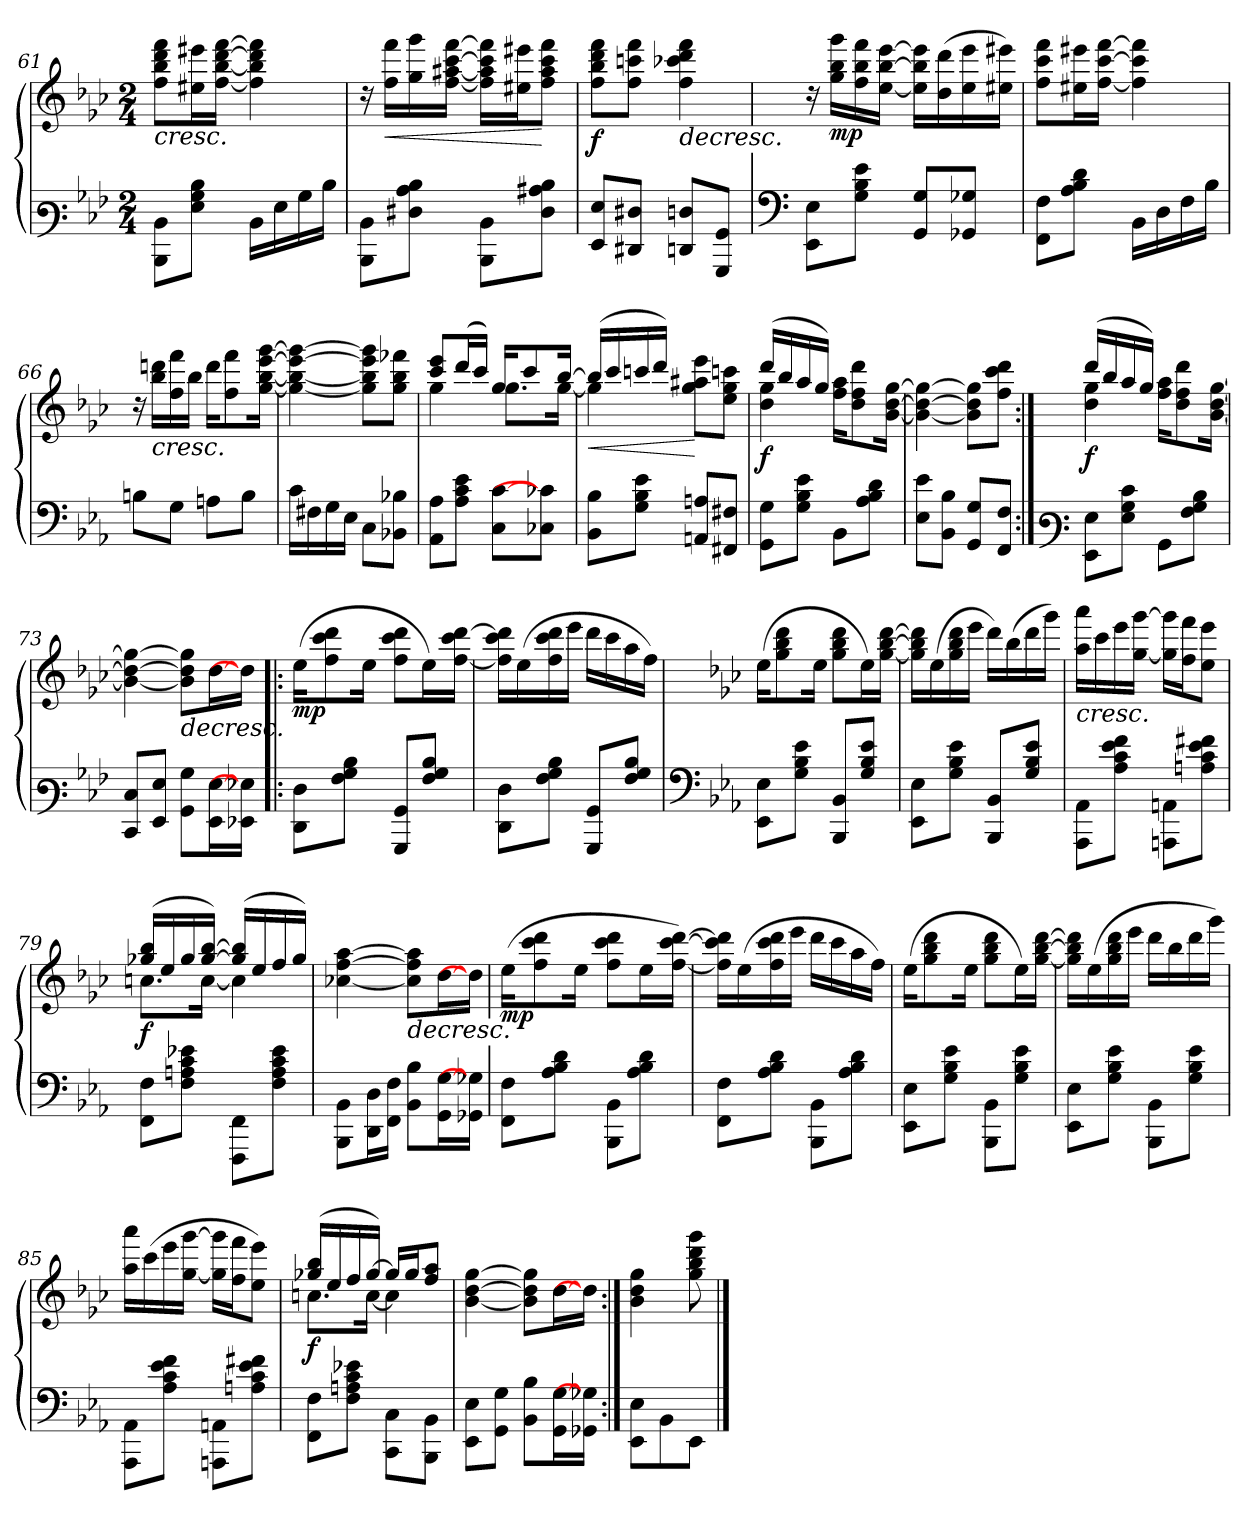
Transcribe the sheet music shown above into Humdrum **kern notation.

**kern	**kern	**dynam
*part1	*part1	*part1
*staff2	*staff1	*staff1/2
*clefF3	*clefG3	*
*k[b-e-a-]	*k[b-e-a-]	*
*M2/4	*M2/4	*
=61	=61	=61
!	!	!LO:HP:b
8DD\ 8D\L	8dd\ 8gg\ 8bb-\ 8ddd\L	<
8G\ 8B-\ 8d\J	16cc#X\ 16ccc#X\L	.
.	[<16dd\ [>16gg\ [>16bb-\ [>16ddd\JJ	.
16D\LL	4dd\] 4gg\] 4bb-\] 4ddd\]	.
16G\	.	.
16B-\	.	.
16d\JJ	.	.
=62	=62	=62
8DD\ 8D\L	16ra	.
!	!	!LO:HP:b
.	16dd\ 16ddd\LL	<
8F#X\ 8c\ 8d\J	16ee-\ 16eee-\	.
.	[<16dd\ [>16ff#\ [>16aa-\ [>16ddd\JJ	.
8DD\ 8D\L	16dd\] 16ff#\] 16aa-\] 16ddd\]LL	.
.	16cc#X\ 16ccc#X\J	.
8F#\ 8c#\ 8d\J	8dd\ 8ff#\ 8aa-\ 8ddd\J	[
=63	=63	=63
!	!	!LO:DY:b
8GG/ 8G/L	8dd\ 8gg\ 8bb-\ 8ddd\L	f
8FF#X/ 8F#X/J	8dd\ 8aan\ 8ddd\J	.
!	!	!LO:HP:n=1:b
8FFn/ 8Fn/L	4dd\ 4aa-X\ 4bb-\ 4ddd\	[ >
8BBB-/ 8BB-/J	.	.
!!LO:LB:g=z
=64	=64	=64
*clefF4	*	*
8EE-\ 8E-\L	16ra	.
!	!	!LO:DY:b
.	16ee-\ 16gg\ 16eee-\LL	mp
8G\ 8B-\ 8e-\J	16dd\ 16gg\ 16ddd\	.
.	[<16cc\ [>16gg\ [>16ccc\JJ	.
8GG/ 8G/L	16cc\] 16gg\] 16ccc\]LL	.
.	(>16b-\ 16bb-\	.
8GG-X/ 8G-X/J	16cc\ 16ccc\	.
.	16cc#X\ 16ccc#X\JJ)	.
=65	=65	=65
8FF\ 8F\L	8dd\ 8aa-\ 8ddd\L	.
8A-\ 8B-\ 8d\J	16cc#X\ 16ccc#X\L	.
.	[<16dd\ [>16aa-\ [>16ddd\JJ	.
16BB-\LL	4dd\] 4aa-\] 4ddd\]	.
16D\	.	.
16F\	.	.
16B-\JJ	.	.
=66	=66	=66
8Bn\L	16ra	.
!	!	!LO:HP:b
.	16gg\ 16bbn\LL	<
8G\J	16dd\ 16ddd\	.
.	16gg\JJ	.
8An\L	16bb\KL	.
.	8dd\ 8ddd\	.
8B\J	.	.
.	[<16ee-\ [>16gg\ [>16ccc\ [>16eee-\Jk	]
=67	=67	=67
16c\LL	4ee-\_ 4gg\_> 4ccc\_> 4eee-\_>	.
16F#X\	.	.
16G\	.	.
16E-\JJ	.	.
8C\L	8ee-\] 8gg\] 8ccc\] 8eee-\]L	.
8BB-X\ 8B-X\J	8ee-\ 8gg\ 8ddd-X\J	.
!!LO:LB:g=z
=68	=68	=68
*	*^	*
8AA-\ 8A-\L	8aa-/ 8ccc/L	4ee-\	.
8A-\ 8c\ 8e-\J	(>16bb-/L	.	.
.	16aa-/JJ)	.	.
8C\ [>8c\L	16ee-/KL	8.ee-\L	.
.	8aa-/	.	.
8C-X\ 8c-X\]J	.	.	.
.	[>16gg/Jk	[<16ee-\Jk	.
=69	=69	=69	=69
!	!	!	!LO:HP:b
8BB-\ 8B-\L	(>16gg/LL]	4ee-\]	<
.	16aa-/	.	.
8G\ 8B-\ 8e-\J	16aan/	.	.
.	16bb-/JJ)	.	.
8AAn/ 8An/L	4ryy	8ee-\ 8ff#X\ 8ccc\L	[
8FF#X/ 8F#X/J	.	8cc\ 8ee-\ 8aan\J	.
=70	=70	=70	=70
!	!	!	!LO:DY:b
8GG\ 8G\L	(>16bb-/LL	4b-\ 4ee-\	f
.	16gg/	.	.
8G\ 8B-\ 8e-\J	16ff/	.	.
.	16ee-/JJ)	.	.
8BB-\L	4ryy	16dd\ 16ff\KL	.
.	.	8b-\ 8dd\ 8bb-\	.
8A-\ 8B-\ 8d\J	.	.	.
.	.	[<16g\ [<16b-\ [>16ee-\Jk	.
*	*v	*v	*
=71	=71	=71
8E-\ 8e-\L	4g\_< 4b-\_< 4ee-\_>	.
8BB-\ 8B-\J	.	.
8GG/ 8G/L	8g\] 8b-\] 8ee-\]L	.
8FF/ 8F/J	8dd\ 8aa-\ 8bb-\J	.
!!LO:LB:g=z
=72:|!	=72:|!	=72:|!
*clefF3	*	*
*	*^	*
!	!	!	!LO:DY:b
8GG\ 8G\L	(>16bb-/LL	4b-\ 4ee-\	f
.	16gg/	.	.
8G\ 8B-\ 8e-\J	16ff/	.	.
.	16ee-/JJ)	.	.
8BB-\L	4ryy	16dd\ 16ff\KL	.
.	.	8b-\ 8dd\ 8bb-\	.
8A-\ 8B-\ 8d\J	.	.	.
.	.	[<16g\ [<16b-\ [>16ee-\Jk	.
*	*v	*v	*
=73	=73	=73
8EE-/ 8E-/L	4g\_< 4b-\_< 4ee-\_>	.
8GG/ 8G/J	.	.
!	!	!LO:HP:b
8BB-\ 8B-\L	8g\] 8b-\] 8ee-\]L	>
16GG\ [>16G\L	[>16b-\L	.
16GG-X\ 16G-X\]JJ	16bn\JJ]	[
=74!|:	=74!|:	=74!|:
!	!	!LO:DY:b
8FF\ 8F\L	(>16cc\KL	mp
.	8dd\ 8aa-\ 8bb-\	.
8A-\ 8B-\ 8d\J	.	.
.	16cc\Jk	.
8BBB-/ 8BB-/L	8dd\ 8aa-\ 8bb-\L	.
8A-/ 8B-/ 8d/J	16cc\L)	.
.	[<16dd\ 16aa-\ [>16bb-\JJ	.
=75	=75	=75
8FF\ 8F\L	16dd\] 16aa-\ 16bb-\]LL	.
.	(>16cc\	.
8A-\ 8B-\ 8d\J	16dd\ 16aa-\ 16bb-\	.
.	16ccc\JJ	.
8BBB-/ 8BB-/L	16bb-\LL	.
.	16aa-\	.
8A-/ 8B-/ 8d/J	16ff\	.
.	16dd\JJ)	.
!!LO:PB:g=z
=76	=76	=76
*clefF4	*	*
*k[b-e-a-]	*k[b-e-a-]	*
8EE-\ 8E-\L	(>16cc\KL	.
.	8ee-\ 8gg\ 8bb-\	.
8G\ 8B-\ 8e-\J	.	.
.	16cc\Jk	.
8BBB-/ 8BB-/L	8ee-\ 8gg\ 8bb-\L	.
8G/ 8B-/ 8e-/J	16cc\L)	.
.	[<16ee-\ [>16gg\ [>16bb-\JJ	.
=77	=77	=77
8EE-\ 8E-\L	16ee-\] 16gg\] 16bb-\]LL	.
.	(>16cc\	.
8G\ 8B-\ 8e-\J	16ee-\ 16gg\ 16bb-\	.
.	16ccc\JJ	.
8BBB-/ 8BB-/L	16bb-\LL)	.
.	(>16gg\	.
8G/ 8B-/ 8e-/J	16bb-\	.
.	16eee-\JJ)	.
=78	=78	=78
!	!	!LO:HP:b
8AAA-\ 8AA-\L	16ff\ 16fff\LL	<
.	16aa-\	.
8A-\ 8c\ 8e-\ 8f\J	16ccc\	.
.	[<16ee-\ [>16eee-\JJ	.
8AAAn\ 8AAn\L	16ee-\] 16eee-\]LL	.
.	16dd\ 16ddd\J	]
8A\ 8c\ 8e-\ 8f#X\J	8cc\ 8ccc\J	.
!!LO:LB:g=z
=79	=79	=79
*	*^	*
!	!	!	!LO:DY:b
8FF\ 8F\L	(>16ee-X/ 16gg/LL	8.an\L	f
.	16cc/	.	.
8F\ 8An\ 8c\ 8e-X\J	16ee-/	.	.
.	[>16ee-/ [>16gg/JJ)	[<16a\Jk	.
8FFF\ 8FF\L	(>16ee-/] 16gg/]LL	4a\]	.
.	16cc/	.	.
8F\ 8A\ 8c\ 8e-\J	16dd/	.	.
.	16ee-/JJ)	.	.
*	*v	*v	*
=80	=80	=80
8BBB-\ 8BB-\L	[<4a-X\ [>4dd\ [>4ff\	.
16DD\ 16D\L	.	.
16FF\ 16F\JJ	.	.
!	!	!LO:HP:b
8BB-\ 8B-\L	8a-\] 8dd\] 8ff\]L	>
16GG\ [>16G\L	[>16b-\L	.
16GG-X\ 16G-X\]JJ	16bn\JJ]	[
=81	=81	=81
!	!	!LO:DY:b
8FF\ 8F\L	(>16cc\KL	mp
.	8dd\ 8aa-\ 8bb-\	.
8A-\ 8B-\ 8d\J	.	.
.	16cc\Jk	.
8BBB-\ 8BB-\L	8dd\ 8aa-\ 8bb-\L	.
8A-\ 8B-\ 8d\J	16cc\L	.
.	[<16dd\ [<16aa-\ [>16bb-\JJ)	.
=82	=82	=82
8FF\ 8F\L	16dd\] 16aa-\] 16bb-\]LL	.
.	(>16cc\	.
8A-\ 8B-\ 8d\J	16dd\ 16aa-\ 16bb-\	.
.	16ccc\JJ	.
8BBB-\ 8BB-\L	16bb-\LL	.
.	16aa-\	.
8A-\ 8B-\ 8d\J	16ff\	.
.	16dd\JJ)	.
!!LO:LB:g=z
=83	=83	=83
8EE-\ 8E-\L	(>16cc\KL	.
.	8ee-\ 8gg\ 8bb-\	.
8G\ 8B-\ 8e-\J	.	.
.	16cc\Jk	.
8BBB-\ 8BB-\L	8ee-\ 8gg\ 8bb-\L	.
8G\ 8B-\ 8e-\J	16cc\L)	.
.	[<16ee-\ [>16gg\ [>16bb-\JJ	.
=84	=84	=84
8EE-\ 8E-\L	16ee-\] 16gg\] 16bb-\]LL	.
.	(>16cc\	.
8G\ 8B-\ 8e-\J	16ee-\ 16gg\ 16bb-\	.
.	16ccc\JJ	.
8BBB-\ 8BB-\L	16bb-\LL	.
.	16gg\	.
8G\ 8B-\ 8e-\J	16bb-\	.
.	16eee-\JJ)	.
=85	=85	=85
8AAA-\ 8AA-\L	16ff\ 16fff\LL	.
.	(>16aa-\	.
8A-\ 8c\ 8e-\ 8f\J	16ccc\	.
.	[<16ee-\ [>16eee-\JJ	.
8AAAn\ 8AAn\L	16ee-\] 16eee-\]LL	.
.	16dd\ 16ddd\J	]
8A\ 8c\ 8e-\ 8f#X\J	8cc\ 8ccc\J)	.
!!LO:LB:g=z
=86	=86	=86
*	*^	*
!	!	!	!LO:DY:b
8FF\ 8F\L	(>16ee-X/ 16gg/LL	8.an\L	f
.	16cc/	.	.
8F\ 8An\ 8c\ 8e-X\J	16dd/	.	.
.	[>16ee-/JJ)	[<16a\Jk	.
8CC\ 8C\L	16ee-/LL]	4a\]	.
.	16ee-/J	.	.
8BBB-\ 8BB-\J	8dd/ 8ff/J	.	.
*	*v	*v	*
=87	=87	=87
8EE-\ 8E-\L	[<4g\ [<4b-\ [>4ee-\	.
8GG\ 8G\J	.	.
8BB-\ 8B-\L	8g\] 8b-\] 8ee-\]L	.
16GG\ [>16G\L	[>16b-\L	.
16GG-X\ 16G-X\]JJ	16bn\JJ]	.
=88:|!	=88:|!	=88:|!
8EE-\ 8E-\L	4g\ 4b-\ 4ee-\	.
8BB-\	.	.
8EE-\J	8ee-\ 8gg\ 8bb-\ 8eee-\	.
==	==	==
*-	*-	*-
